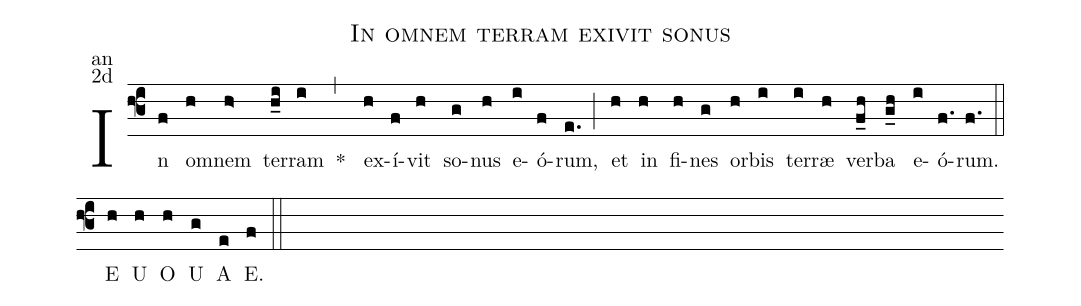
name:In omnem terram exivit sonus;
office-part:an;
mode:2d;
%%
(f3) In(f) o(h)mnem(h>) ter(h_i)ram(i) <sp>*</sp> (,)
ex(h)í(f)vit(h) so(g)nus(h) e(i)ó(f)rum,(e.) (;)
et(h) in(h) fi(h)nes(g) or(h)bis(i) ter(i)ræ(h) ver(f_h)ba(g_h) e(i)ó(f.)rum.(f.)  (::)
<eu>  E(h) U(h) O(h) U(g) A(e) E.(f) </eu> (::)
